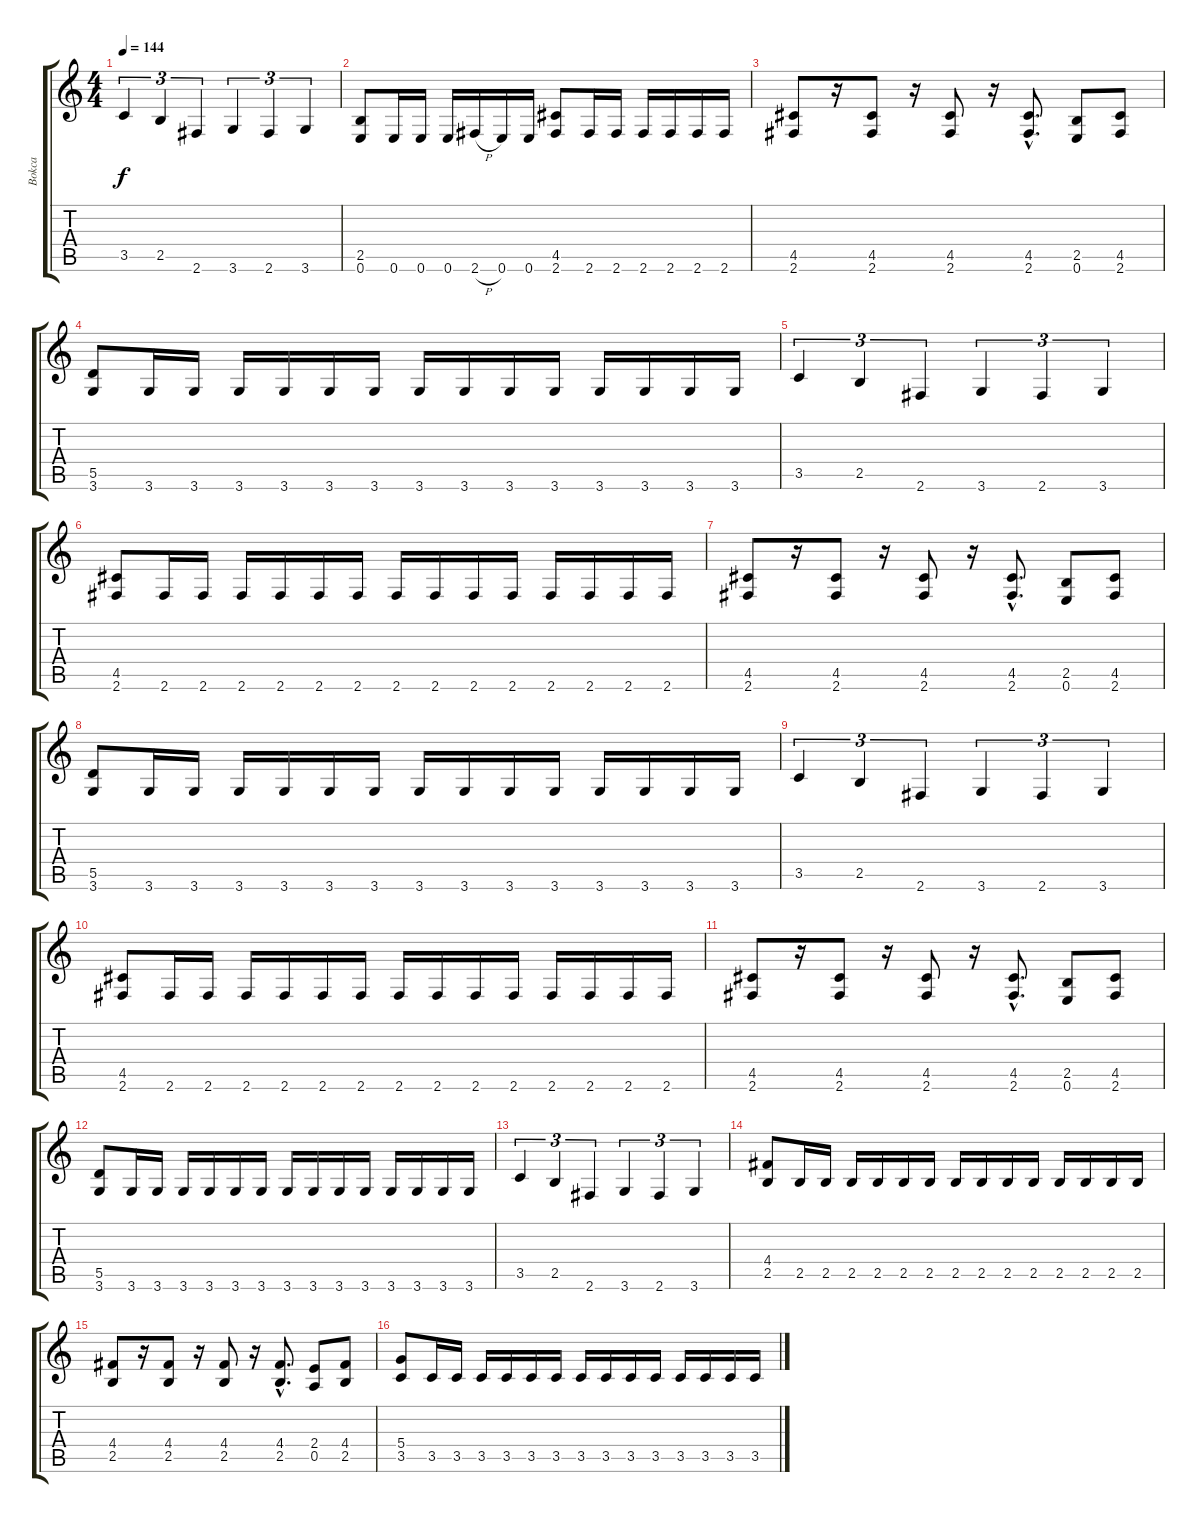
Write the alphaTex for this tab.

\track ("Bokca" "Bokca") {instrument distortionguitar}
\staff {score tabs}
\tuning (E4 B3 G3 D3 A2 E2) {hide}
\ts (4 4)
\tempo 144
\clef g2
\ks c
3.5.4{tu (3 2) dy f} 2.5.4{tu (3 2)} 2.6.4{tu (3 2)} 3.6.4{tu (3 2)} 2.6.4{tu (3 2)} 3.6.4{tu (3 2)} |
(2.5 0.6).8 0.6.16 0.6.16 0.6.16 2.6{h}.16 0.6.16 0.6.16 (4.5 2.6).8 2.6.16 2.6.16 2.6.16 2.6.16 2.6.16 2.6.16 |
(4.5 2.6).8 r.16 (4.5 2.6).8 r.16 (4.5 2.6).8 r.16 (4.5{hac} 2.6{hac}).8{d} (2.5 0.6).8 (4.5 2.6).8 |
(5.5 3.6).8 3.6.16 3.6.16 3.6.16 3.6.16 3.6.16 3.6.16 3.6.16 3.6.16 3.6.16 3.6.16 3.6.16 3.6.16 3.6.16 3.6.16 |
3.5.4{tu (3 2)} 2.5.4{tu (3 2)} 2.6.4{tu (3 2)} 3.6.4{tu (3 2)} 2.6.4{tu (3 2)} 3.6.4{tu (3 2)} |
(4.5 2.6).8 2.6.16 2.6.16 2.6.16 2.6.16 2.6.16 2.6.16 2.6.16 2.6.16 2.6.16 2.6.16 2.6.16 2.6.16 2.6.16 2.6.16 |
(4.5 2.6).8 r.16 (4.5 2.6).8 r.16 (4.5 2.6).8 r.16 (4.5{hac} 2.6{hac}).8{d} (2.5 0.6).8 (4.5 2.6).8 |
(5.5 3.6).8 3.6.16 3.6.16 3.6.16 3.6.16 3.6.16 3.6.16 3.6.16 3.6.16 3.6.16 3.6.16 3.6.16 3.6.16 3.6.16 3.6.16 |
3.5.4{tu (3 2)} 2.5.4{tu (3 2)} 2.6.4{tu (3 2)} 3.6.4{tu (3 2)} 2.6.4{tu (3 2)} 3.6.4{tu (3 2)} |
(4.5 2.6).8 2.6.16 2.6.16 2.6.16 2.6.16 2.6.16 2.6.16 2.6.16 2.6.16 2.6.16 2.6.16 2.6.16 2.6.16 2.6.16 2.6.16 |
(4.5 2.6).8 r.16 (4.5 2.6).8 r.16 (4.5 2.6).8 r.16 (4.5{hac} 2.6{hac}).8{d} (2.5 0.6).8 (4.5 2.6).8 |
(5.5 3.6).8 3.6.16 3.6.16 3.6.16 3.6.16 3.6.16 3.6.16 3.6.16 3.6.16 3.6.16 3.6.16 3.6.16 3.6.16 3.6.16 3.6.16 |
3.5.4{tu (3 2)} 2.5.4{tu (3 2)} 2.6.4{tu (3 2)} 3.6.4{tu (3 2)} 2.6.4{tu (3 2)} 3.6.4{tu (3 2)} |
(4.4 2.5).8 2.5.16 2.5.16 2.5.16 2.5.16 2.5.16 2.5.16 2.5.16 2.5.16 2.5.16 2.5.16 2.5.16 2.5.16 2.5.16 2.5.16 |
(4.4 2.5).8 r.16 (4.4 2.5).8 r.16 (4.4 2.5).8 r.16 (4.4{hac} 2.5{hac}).8{d} (2.4 0.5).8 (4.4 2.5).8 |
(5.4 3.5).8 3.5.16 3.5.16 3.5.16 3.5.16 3.5.16 3.5.16 3.5.16 3.5.16 3.5.16 3.5.16 3.5.16 3.5.16 3.5.16 3.5.16
